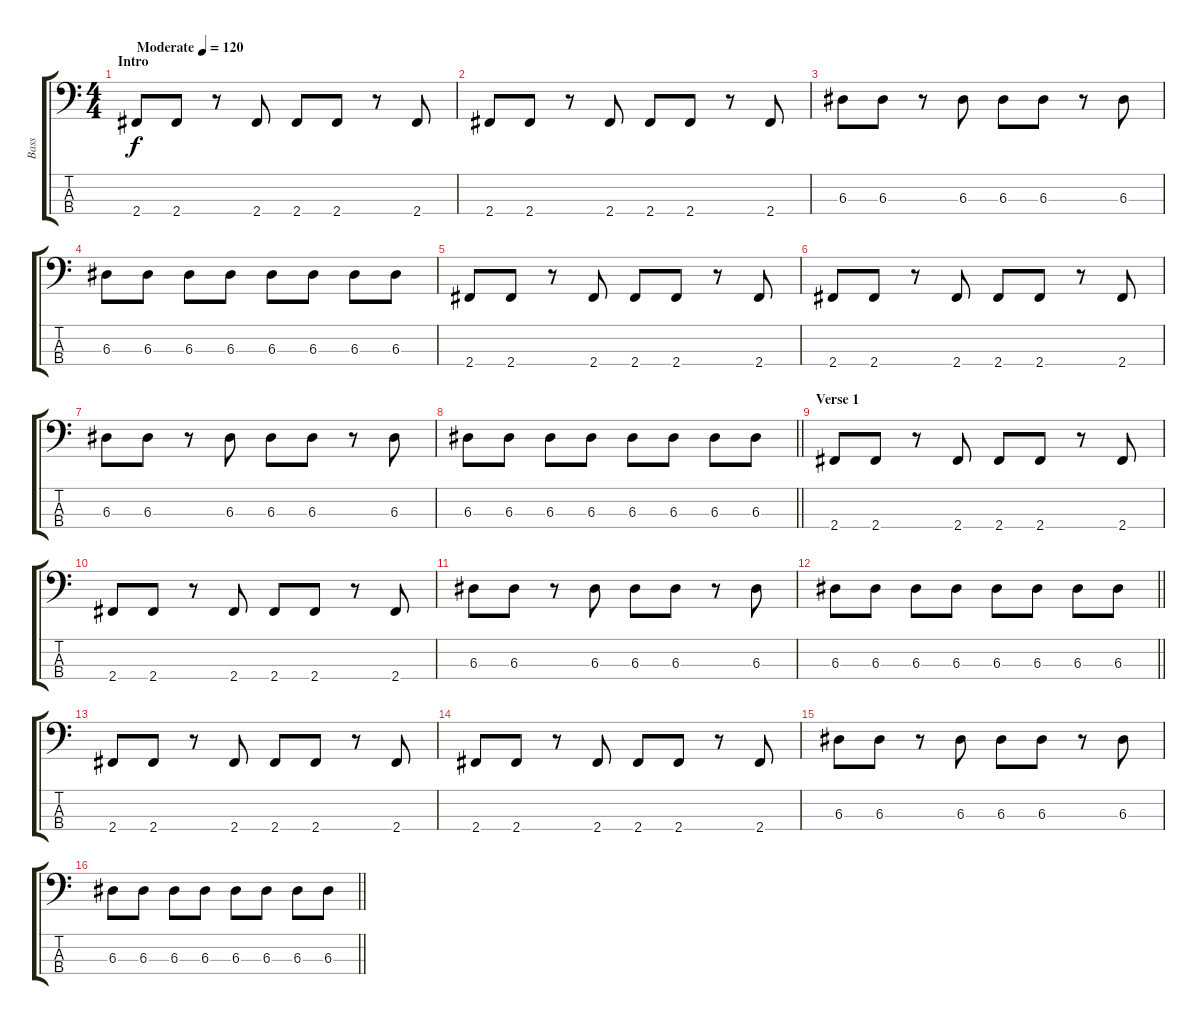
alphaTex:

\track ("Bass" "Bass") {instrument electricbasspick}
\staff {score tabs}
\tuning (G2 D2 A1 E1) {hide}
\ts (4 4)
\section ("" "Intro")
\tempo (120 "Moderate")
\clef f4
\ks c
2.4.8{dy f instrument electricbasspick} 2.4.8 r.8 2.4.8 2.4.8 2.4.8 r.8 2.4.8 |
2.4.8 2.4.8 r.8 2.4.8 2.4.8 2.4.8 r.8 2.4.8 |
6.3.8 6.3.8 r.8 6.3.8 6.3.8 6.3.8 r.8 6.3.8 |
6.3.8 6.3.8 6.3.8 6.3.8 6.3.8 6.3.8 6.3.8 6.3.8 |
2.4.8 2.4.8 r.8 2.4.8 2.4.8 2.4.8 r.8 2.4.8 |
2.4.8 2.4.8 r.8 2.4.8 2.4.8 2.4.8 r.8 2.4.8 |
6.3.8 6.3.8 r.8 6.3.8 6.3.8 6.3.8 r.8 6.3.8 |
\barLineRight lightlight
6.3.8 6.3.8 6.3.8 6.3.8 6.3.8 6.3.8 6.3.8 6.3.8 |
\section ("" "Verse 1")
2.4.8 2.4.8 r.8 2.4.8 2.4.8 2.4.8 r.8 2.4.8 |
2.4.8 2.4.8 r.8 2.4.8 2.4.8 2.4.8 r.8 2.4.8 |
6.3.8 6.3.8 r.8 6.3.8 6.3.8 6.3.8 r.8 6.3.8 |
\barLineRight lightlight
6.3.8 6.3.8 6.3.8 6.3.8 6.3.8 6.3.8 6.3.8 6.3.8 |
2.4.8 2.4.8 r.8 2.4.8 2.4.8 2.4.8 r.8 2.4.8 |
2.4.8 2.4.8 r.8 2.4.8 2.4.8 2.4.8 r.8 2.4.8 |
6.3.8 6.3.8 r.8 6.3.8 6.3.8 6.3.8 r.8 6.3.8 |
\barLineRight lightlight
6.3.8 6.3.8 6.3.8 6.3.8 6.3.8 6.3.8 6.3.8 6.3.8
